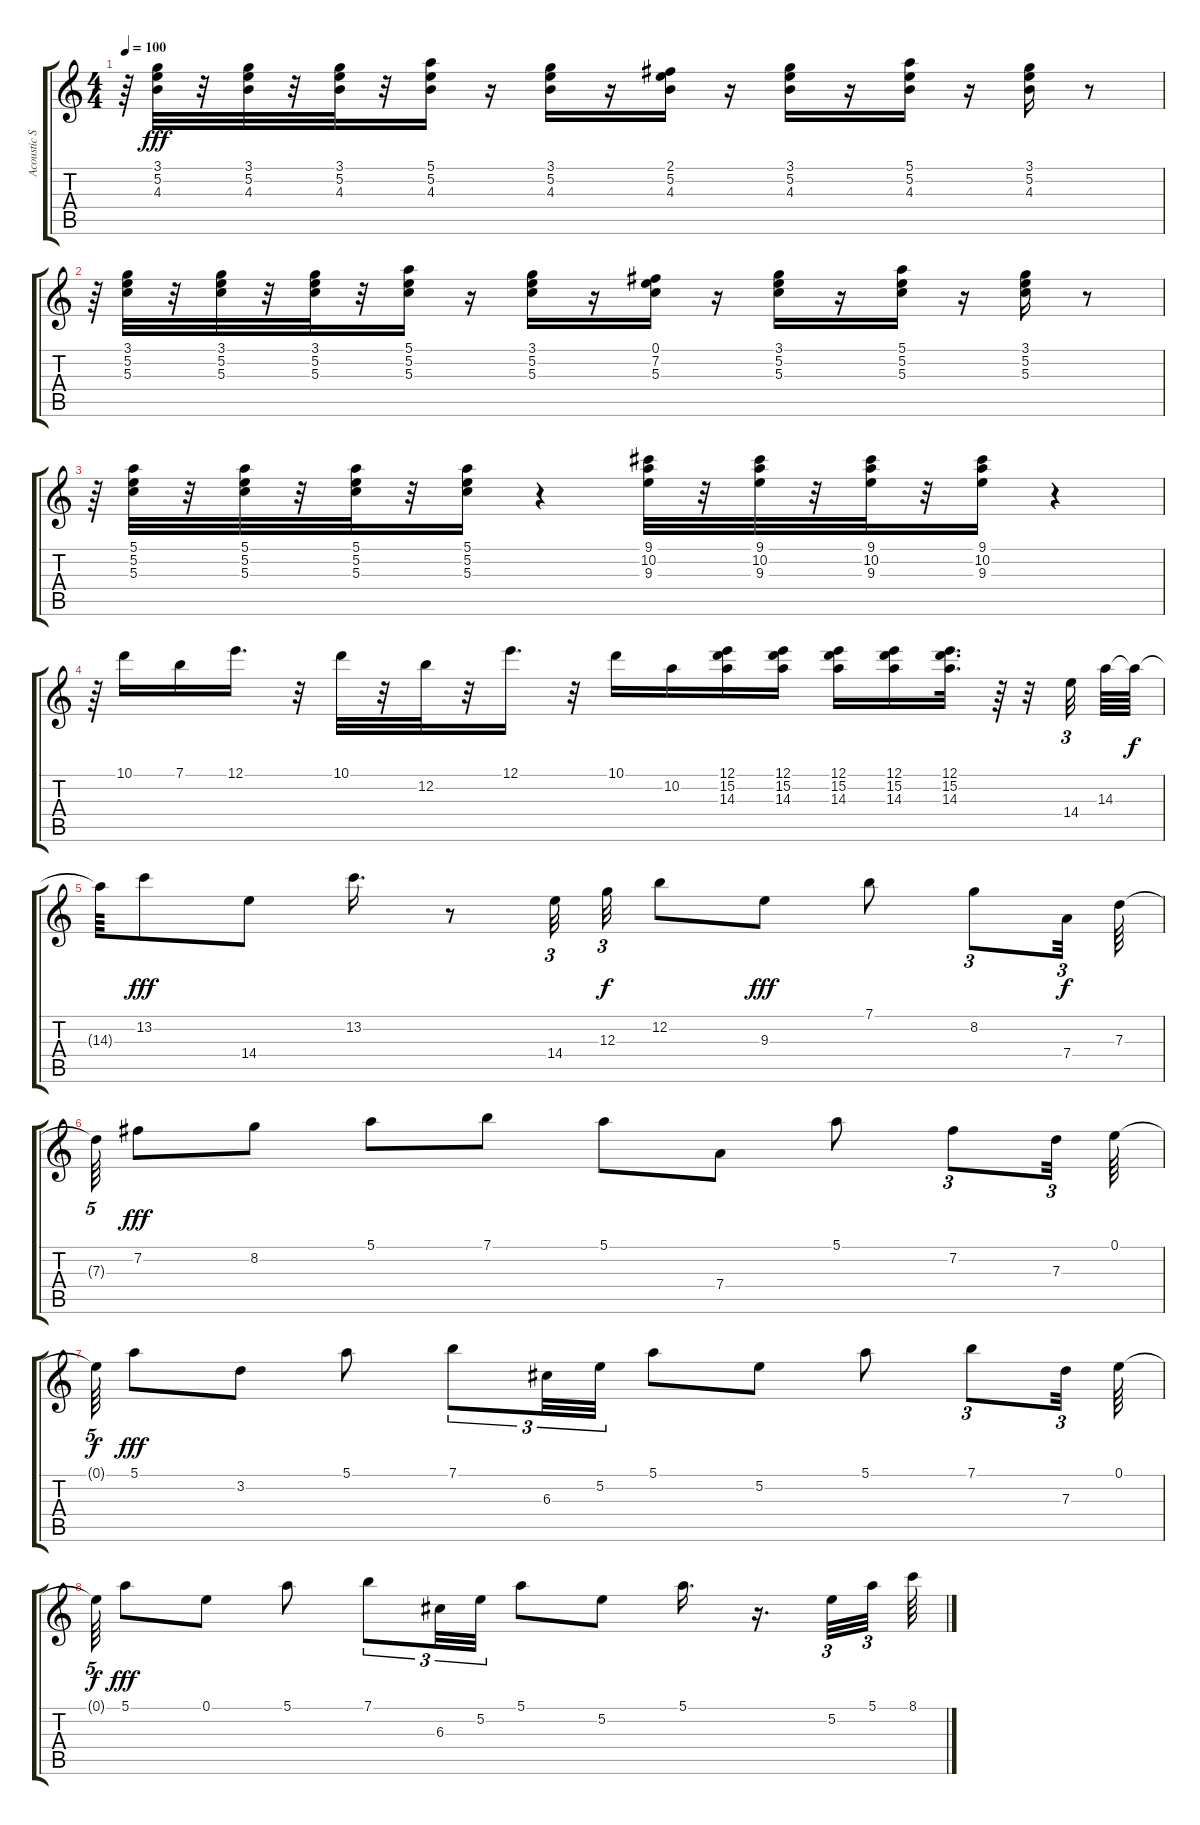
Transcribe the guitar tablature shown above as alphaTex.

\track ("Acoustic Steel (left)" "Acoustic S") {instrument acousticguitarsteel}
\staff {score tabs}
\tuning (E4 B3 G3 D3 A2 E2) {hide}
\ts (4 4)
\tempo 100
\clef g2
\ks c
r.64{dy fff} (3.1 5.2 4.3).32 r.32 (3.1 5.2 4.3).32 r.32 (3.1 5.2 4.3).32 r.32 (5.1 5.2 4.3).16 r.16 (3.1 5.2 4.3).16 r.16 (2.1 5.2 4.3).16 r.16 (3.1 5.2 4.3).16 r.16 (5.1 5.2 4.3).16 r.16 (3.1 5.2 4.3).16 r.8 |
r.64 (3.1 5.2 5.3).32 r.32 (3.1 5.2 5.3).32 r.32 (3.1 5.2 5.3).32 r.32 (5.1 5.2 5.3).16 r.16 (3.1 5.2 5.3).16 r.16 (0.1 7.2 5.3).16 r.16 (3.1 5.2 5.3).16 r.16 (5.1 5.2 5.3).16 r.16 (3.1 5.2 5.3).16 r.8 |
r.64 (5.1 5.2 5.3).32 r.32 (5.1 5.2 5.3).32 r.32 (5.1 5.2 5.3).32 r.32 (5.1 5.2 5.3).16 r.4 (9.1 10.2 9.3).32 r.32 (9.1 10.2 9.3).32 r.32 (9.1 10.2 9.3).32 r.32 (9.1 10.2 9.3).16 r.4 |
r.64 10.1.16 7.1.16 12.1.16{d} r.32 10.1.32 r.32 12.2.32 r.32 12.1.16{d} r.32 10.1.16 10.2.16 (12.1 15.2 14.3).16 (12.1 15.2 14.3).16 (12.1 15.2 14.3).16 (12.1 15.2 14.3).16 (12.1 15.2 14.3).32{d} r.64 r.32 14.4.32{tu (3 2)} 14.3.64 14.3{t}.64{dy f} |
14.3{t}.64 13.2.8{dy fff} 14.4.8 13.2.16{d} r.8 14.4.32{tu (3 2)} 12.3.32{tu (3 2) dy f} 12.2.8 9.3.8{dy fff} 7.1.8 8.2.8{tu (3 2)} 7.4.32{tu (3 2) dy f} 7.3.64 |
7.3{t}.64{tu (5 4)} 7.2.8{dy fff} 8.2.8 5.1.8 7.1.8 5.1.8 7.4.8 5.1.8 7.2.8{tu (3 2)} 7.3.32{tu (3 2)} 0.1.64 |
0.1{t}.64{tu (5 4) dy f} 5.1.8{dy fff} 3.2.8 5.1.8 7.1.8{tu (3 2)} 6.3.32{tu (3 2)} 5.2.32{tu (3 2)} 5.1.8 5.2.8 5.1.8 7.1.8{tu (3 2)} 7.3.32{tu (3 2)} 0.1.64 |
0.1{t}.64{tu (5 4) dy f} 5.1.8{dy fff} 0.1.8 5.1.8 7.1.8{tu (3 2)} 6.3.32{tu (3 2)} 5.2.32{tu (3 2)} 5.1.8 5.2.8 5.1.16{d} r.16{d} 5.2.32{tu (3 2)} 5.1.32{tu (3 2)} 8.1.64
